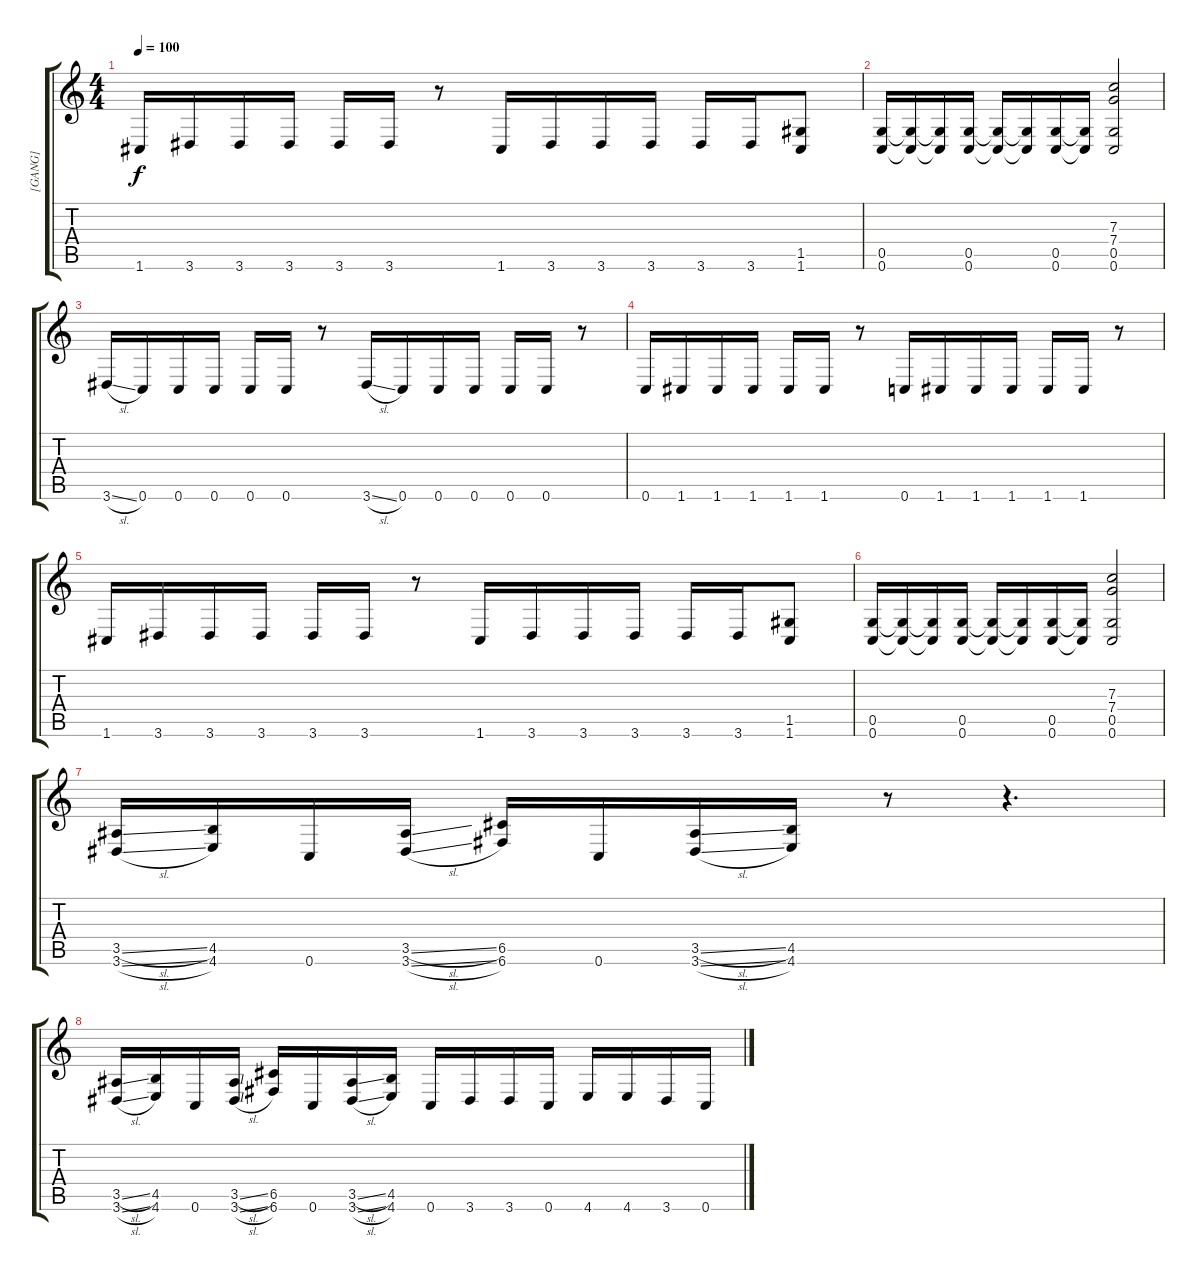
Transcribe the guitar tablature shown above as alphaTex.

\track ("[GANG]" "[GANG]") {instrument distortionguitar}
\staff {score tabs}
\tuning (D4 A3 F3 C3 G2 C2) {hide}
\ts (4 4)
\tempo 100
\clef g2
\ks c
1.6.16{dy f} 3.6.16 3.6.16 3.6.16 3.6.16 3.6.16 r.8 1.6.16 3.6.16 3.6.16 3.6.16 3.6.16 3.6.16 (1.5 1.6).8 |
(0.5 0.6).16 (0.5{t} 0.6{t}).16 (0.5{t} 0.6{t}).16 (0.5 0.6).16 (0.5{t} 0.6{t}).16 (0.5{t} 0.6{t}).16 (0.5 0.6).16 (0.5{t} 0.6{t}).16 (7.3 7.4 0.5 0.6).2 |
3.6{sl}.16 0.6.16 0.6.16 0.6.16 0.6.16 0.6.16 r.8 3.6{sl}.16 0.6.16 0.6.16 0.6.16 0.6.16 0.6.16 r.8 |
0.6.16 1.6.16 1.6.16 1.6.16 1.6.16 1.6.16 r.8 0.6.16 1.6.16 1.6.16 1.6.16 1.6.16 1.6.16 r.8 |
1.6.16 3.6.16 3.6.16 3.6.16 3.6.16 3.6.16 r.8 1.6.16 3.6.16 3.6.16 3.6.16 3.6.16 3.6.16 (1.5 1.6).8 |
(0.5 0.6).16 (0.5{t} 0.6{t}).16 (0.5{t} 0.6{t}).16 (0.5 0.6).16 (0.5{t} 0.6{t}).16 (0.5{t} 0.6{t}).16 (0.5 0.6).16 (0.5{t} 0.6{t}).16 (7.3 7.4 0.5 0.6).2 |
(3.5{sl} 3.6{sl}).16 (4.5 4.6).16 0.6.16 (3.5{sl} 3.6{sl}).16 (6.5 6.6).16 0.6.16 (3.5{sl} 3.6{sl}).16 (4.5 4.6).16 r.8 r.4{d} |
(3.5{sl} 3.6{sl}).16 (4.5 4.6).16 0.6.16 (3.5{sl} 3.6{sl}).16 (6.5 6.6).16 0.6.16 (3.5{sl} 3.6{sl}).16 (4.5 4.6).16 0.6.16 3.6.16 3.6.16 0.6.16 4.6.16 4.6.16 3.6.16 0.6.16
